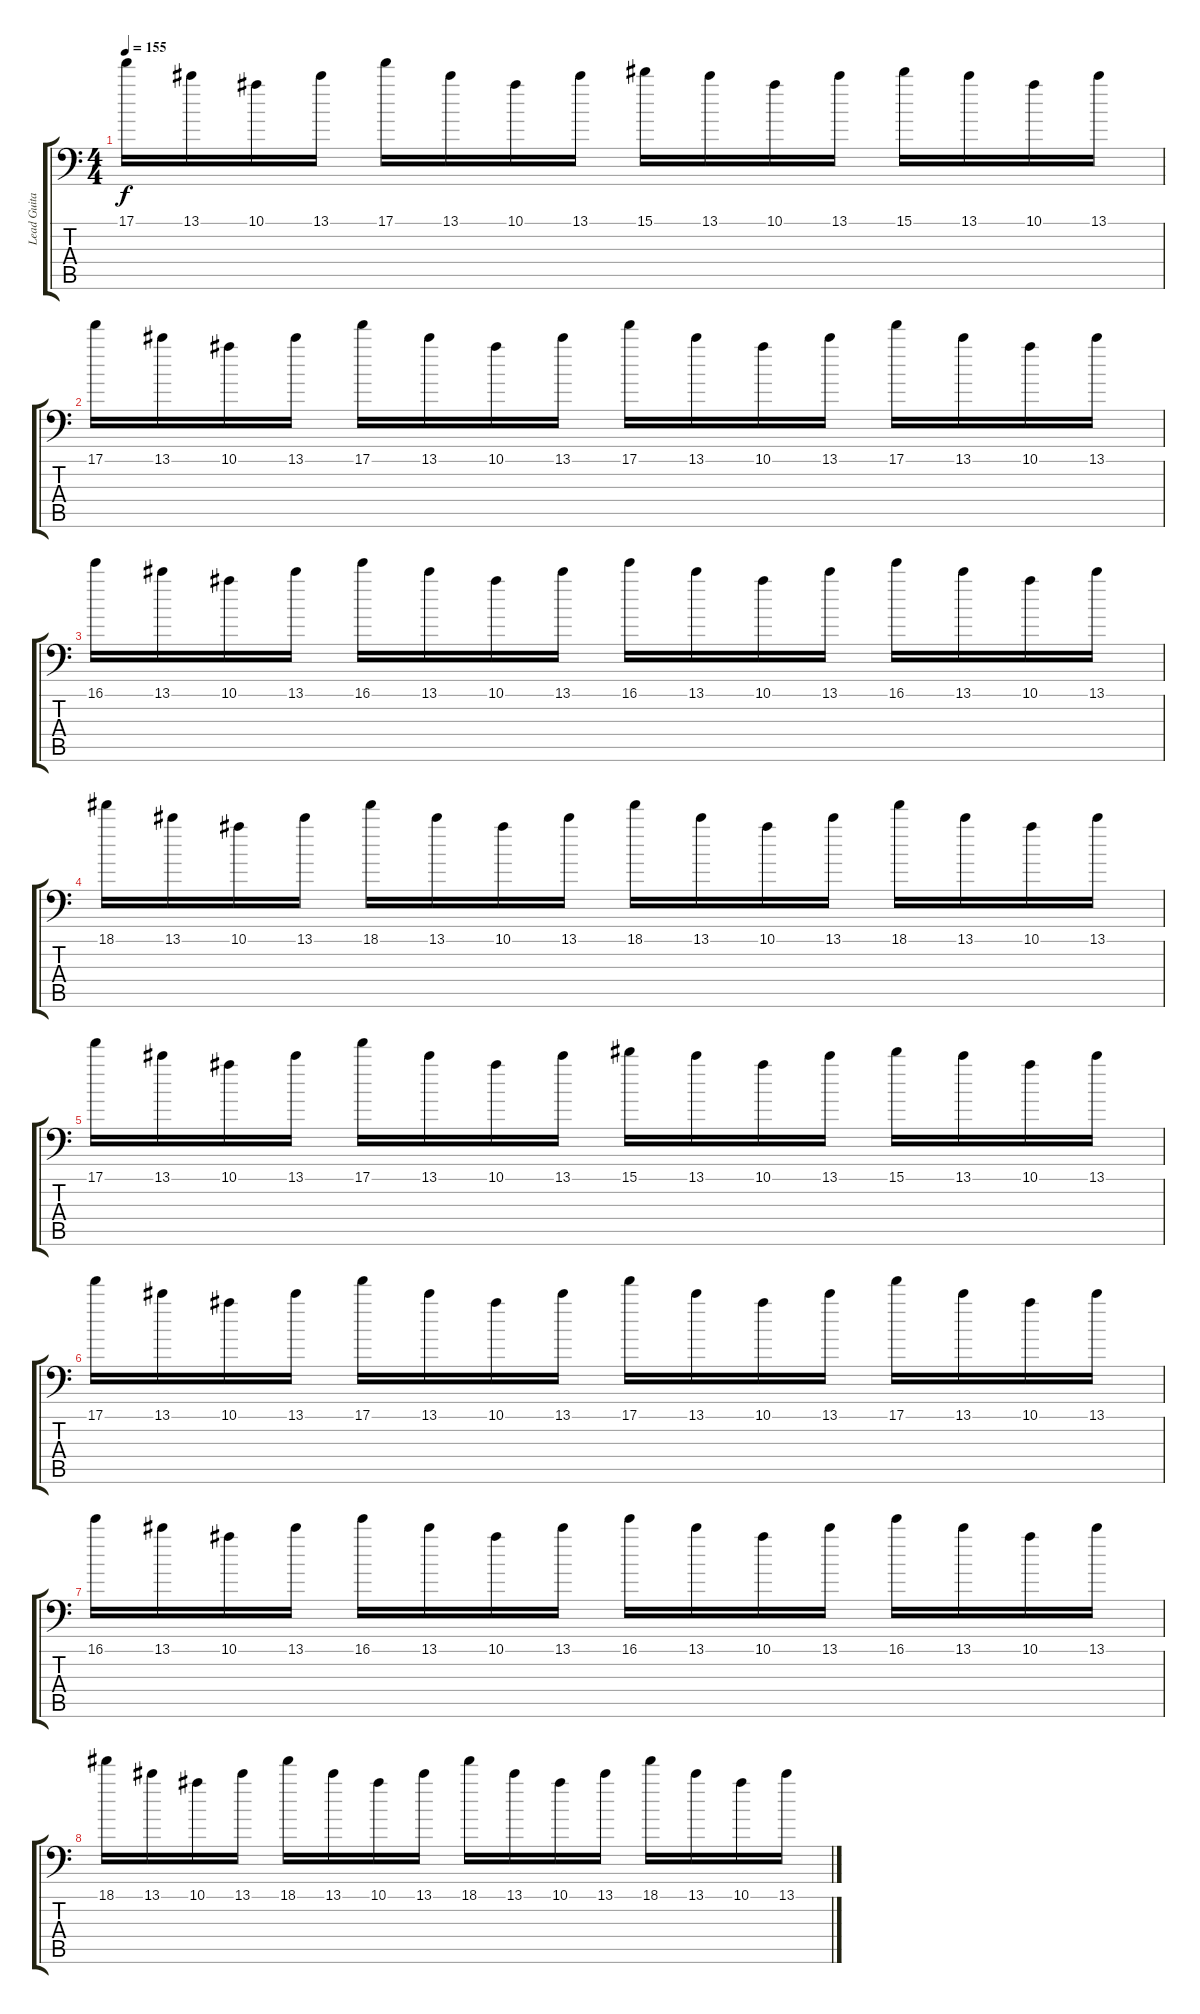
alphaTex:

\track ("Lead Guitar" "Lead Guita") {instrument distortionguitar}
\staff {score tabs}
\tuning (C4 G3 Eb3 Bb2 F2 Bb1) {hide}
\ts (4 4)
\tempo 155
\clef f4
\ks c
17.1.16{dy f} 13.1.16 10.1.16 13.1.16 17.1.16 13.1.16 10.1.16 13.1.16 15.1.16 13.1.16 10.1.16 13.1.16 15.1.16 13.1.16 10.1.16 13.1.16 |
17.1.16 13.1.16 10.1.16 13.1.16 17.1.16 13.1.16 10.1.16 13.1.16 17.1.16 13.1.16 10.1.16 13.1.16 17.1.16 13.1.16 10.1.16 13.1.16 |
16.1.16 13.1.16 10.1.16 13.1.16 16.1.16 13.1.16 10.1.16 13.1.16 16.1.16 13.1.16 10.1.16 13.1.16 16.1.16 13.1.16 10.1.16 13.1.16 |
18.1.16 13.1.16 10.1.16 13.1.16 18.1.16 13.1.16 10.1.16 13.1.16 18.1.16 13.1.16 10.1.16 13.1.16 18.1.16 13.1.16 10.1.16 13.1.16 |
17.1.16 13.1.16 10.1.16 13.1.16 17.1.16 13.1.16 10.1.16 13.1.16 15.1.16 13.1.16 10.1.16 13.1.16 15.1.16 13.1.16 10.1.16 13.1.16 |
17.1.16 13.1.16 10.1.16 13.1.16 17.1.16 13.1.16 10.1.16 13.1.16 17.1.16 13.1.16 10.1.16 13.1.16 17.1.16 13.1.16 10.1.16 13.1.16 |
16.1.16 13.1.16 10.1.16 13.1.16 16.1.16 13.1.16 10.1.16 13.1.16 16.1.16 13.1.16 10.1.16 13.1.16 16.1.16 13.1.16 10.1.16 13.1.16 |
18.1.16 13.1.16 10.1.16 13.1.16 18.1.16 13.1.16 10.1.16 13.1.16 18.1.16 13.1.16 10.1.16 13.1.16 18.1.16 13.1.16 10.1.16 13.1.16
